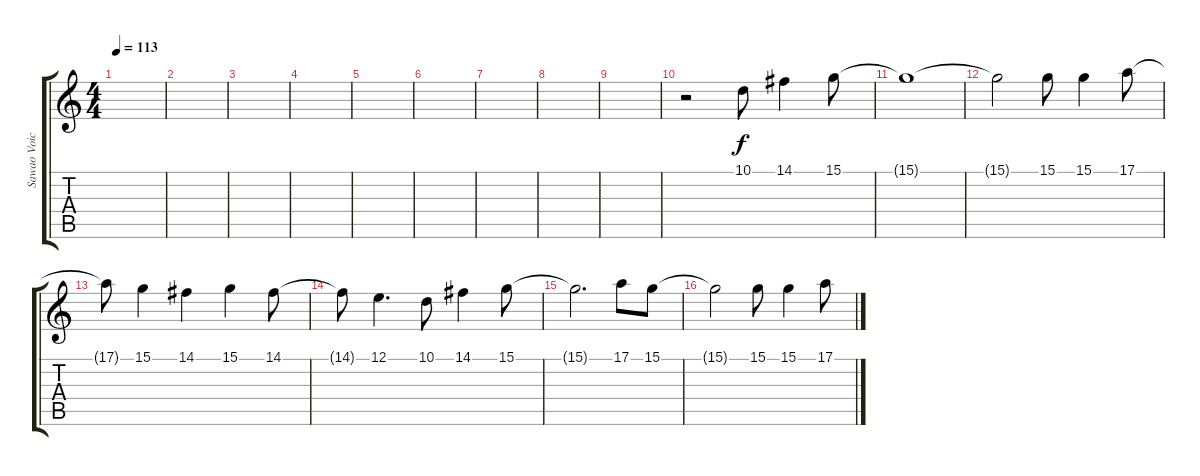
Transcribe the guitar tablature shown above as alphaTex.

\track ("Sawao Voice" "Sawao Voic") {instrument sopranosax}
\staff {score tabs}
\tuning (E4 B3 G3 D3 A2 E2) {hide}
\ts (4 4)
\tempo 113
\clef g2
\ks c
|
|
|
|
|
|
|
|
|
r.2 10.1.8 14.1.4 15.1.8 |
15.1{t}.1 |
15.1{t}.2 15.1.8 15.1.4 17.1.8 |
17.1{t}.8 15.1.4 14.1.4 15.1.4 14.1.8 |
14.1{t}.8 12.1.4{d} 10.1.8 14.1.4 15.1.8 |
15.1{t}.2{d} 17.1.8 15.1.8 |
15.1{t}.2 15.1.8 15.1.4 17.1.8
